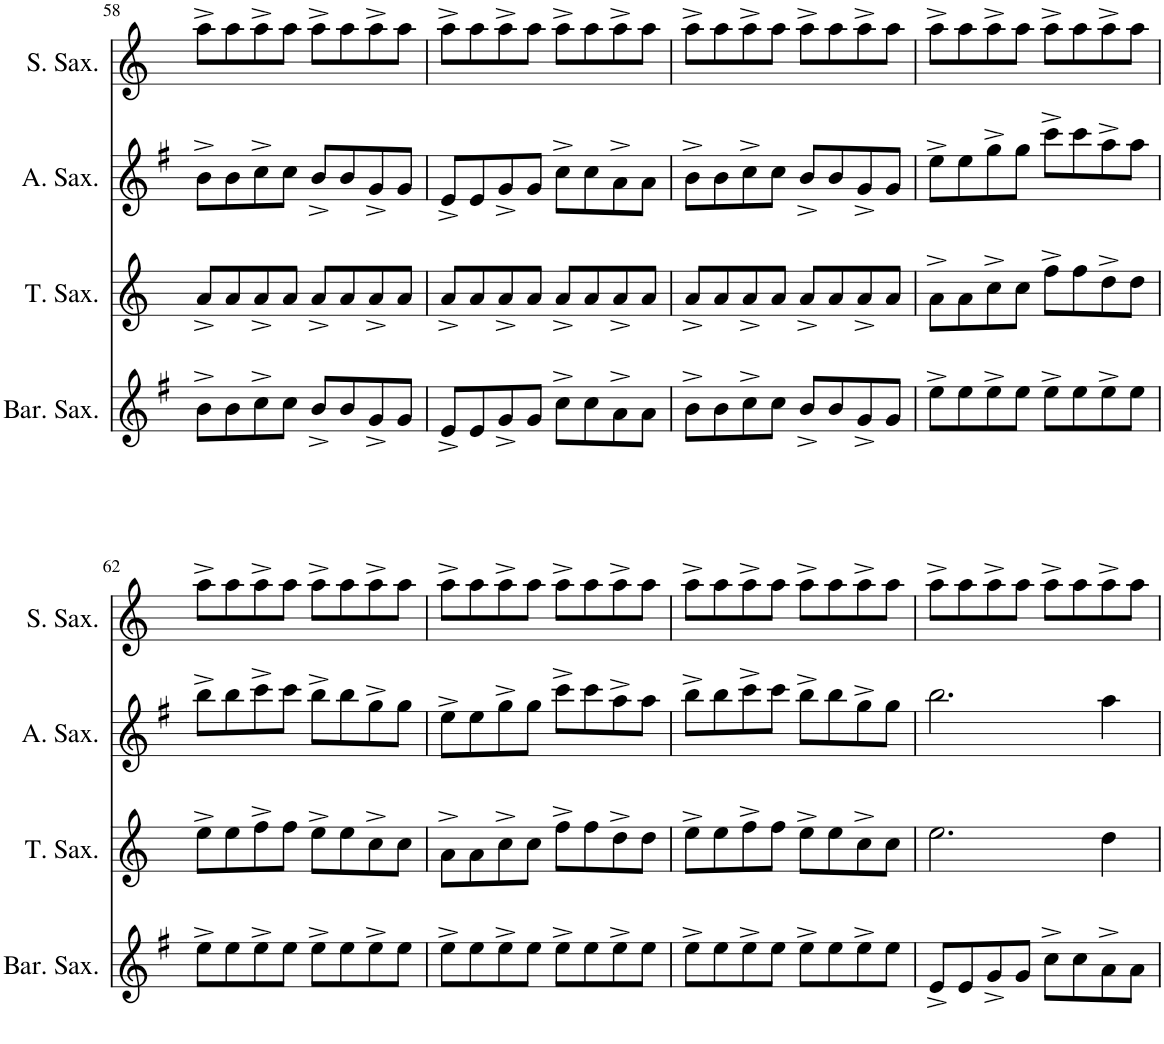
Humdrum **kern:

**kern	**kern	**kern	**kern
*part4	*part3	*part2	*part1
*staff4	*staff3	*staff2	*staff1
*I"Baritone Saxophone	*I"Tenor Saxophone	*I"Alto Saxophone	*I"Soprano Saxophone
*I'Bar. Sax.	*I'T. Sax.	*I'A. Sax.	*I'S. Sax.
!!LO:PB:g=z
*clefG2	*clefG2	*clefG2	*clefG2
*Trd12c21	*Trd8c14	*Trd5c9	*Trd1c2
*k[f#]	*k[]	*k[f#]	*k[]
*M4/4	*M4/4	*M4/4	*M4/4
=58	=58	=58	=58
8b^\L	8a^/L	8b^\L	8aa^\L
8b\	8a/	8b\	8aa\
8cc^\	8a^/	8cc^\	8aa^\
8cc\J	8a/J	8cc\J	8aa\J
8b^/L	8a^/L	8b^/L	8aa^\L
8b/	8a/	8b/	8aa\
8g^/	8a^/	8g^/	8aa^\
8g/J	8a/J	8g/J	8aa\J
=59	=59	=59	=59
8e^/L	8a^/L	8e^/L	8aa^\L
8e/	8a/	8e/	8aa\
8g^/	8a^/	8g^/	8aa^\
8g/J	8a/J	8g/J	8aa\J
8cc^\L	8a^/L	8cc^\L	8aa^\L
8cc\	8a/	8cc\	8aa\
8a^\	8a^/	8a^\	8aa^\
8a\J	8a/J	8a\J	8aa\J
=60	=60	=60	=60
8b^\L	8a^/L	8b^\L	8aa^\L
8b\	8a/	8b\	8aa\
8cc^\	8a^/	8cc^\	8aa^\
8cc\J	8a/J	8cc\J	8aa\J
8b^/L	8a^/L	8b^/L	8aa^\L
8b/	8a/	8b/	8aa\
8g^/	8a^/	8g^/	8aa^\
8g/J	8a/J	8g/J	8aa\J
=61	=61	=61	=61
8ee^\L	8a^\L	8ee^\L	8aa^\L
8ee\	8a\	8ee\	8aa\
8ee^\	8cc^\	8gg^\	8aa^\
8ee\J	8cc\J	8gg\J	8aa\J
8ee^\L	8ff^\L	8ccc^\L	8aa^\L
8ee\	8ff\	8ccc\	8aa\
8ee^\	8dd^\	8aa^\	8aa^\
8ee\J	8dd\J	8aa\J	8aa\J
!!LO:LB:g=z
=62	=62	=62	=62
8ee^\L	8ee^\L	8bb^\L	8aa^\L
8ee\	8ee\	8bb\	8aa\
8ee^\	8ff^\	8ccc^\	8aa^\
8ee\J	8ff\J	8ccc\J	8aa\J
8ee^\L	8ee^\L	8bb^\L	8aa^\L
8ee\	8ee\	8bb\	8aa\
8ee^\	8cc^\	8gg^\	8aa^\
8ee\J	8cc\J	8gg\J	8aa\J
=63	=63	=63	=63
8ee^\L	8a^\L	8ee^\L	8aa^\L
8ee\	8a\	8ee\	8aa\
8ee^\	8cc^\	8gg^\	8aa^\
8ee\J	8cc\J	8gg\J	8aa\J
8ee^\L	8ff^\L	8ccc^\L	8aa^\L
8ee\	8ff\	8ccc\	8aa\
8ee^\	8dd^\	8aa^\	8aa^\
8ee\J	8dd\J	8aa\J	8aa\J
=64	=64	=64	=64
8ee^\L	8ee^\L	8bb^\L	8aa^\L
8ee\	8ee\	8bb\	8aa\
8ee^\	8ff^\	8ccc^\	8aa^\
8ee\J	8ff\J	8ccc\J	8aa\J
8ee^\L	8ee^\L	8bb^\L	8aa^\L
8ee\	8ee\	8bb\	8aa\
8ee^\	8cc^\	8gg^\	8aa^\
8ee\J	8cc\J	8gg\J	8aa\J
=65	=65	=65	=65
8e^/L	2.ee\	2.bb\	8aa^\L
8e/	.	.	8aa\
8g^/	.	.	8aa^\
8g/J	.	.	8aa\J
8cc^\L	.	.	8aa^\L
8cc\	.	.	8aa\
8a^\	4dd\	4aa\	8aa^\
8a\J	.	.	8aa\J
=	=	=	=
*-	*-	*-	*-
